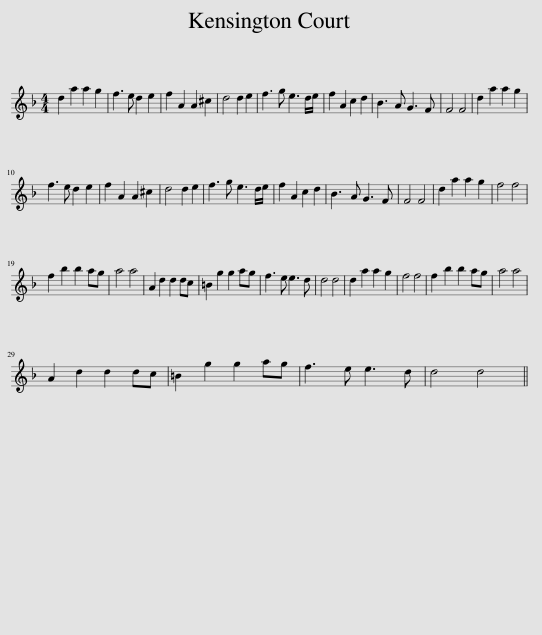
X:1
L:1/8
M:4/4
I:linebreak $
K:Dmin
V:1 treble
V:1
 d2 a2 a2 g2 | f3 e d2 e2 | f2 A2 A2 ^c2 | d4 d2 e2 | f3 g e3 d/e/ | %5
 f2 A2 c2 d2 | B3 A G3 F | F4 F4 | d2 a2 a2 g2 |$ f3 e d2 e2 | %10
 f2 A2 A2 ^c2 | d4 d2 e2 | f3 g e3 d/e/ | f2 A2 c2 d2 | B3 A G3 F | %15
 F4 F4 | d2 a2 a2 g2 | f4 f4 |$ f2 b2 b2 ag | a4 a4 | %20
 A2 d2 d2 dc | =B2 g2 g2 ag | f3 e e3 d | d4 d4 | d2 a2 a2 g2 | %25
 f4 f4 | f2 b2 b2 ag | a4 a4 |$ A2 d2 d2 dc | =B2 g2 g2 ag | %30
 f3 e e3 d | d4 d4 || %32
